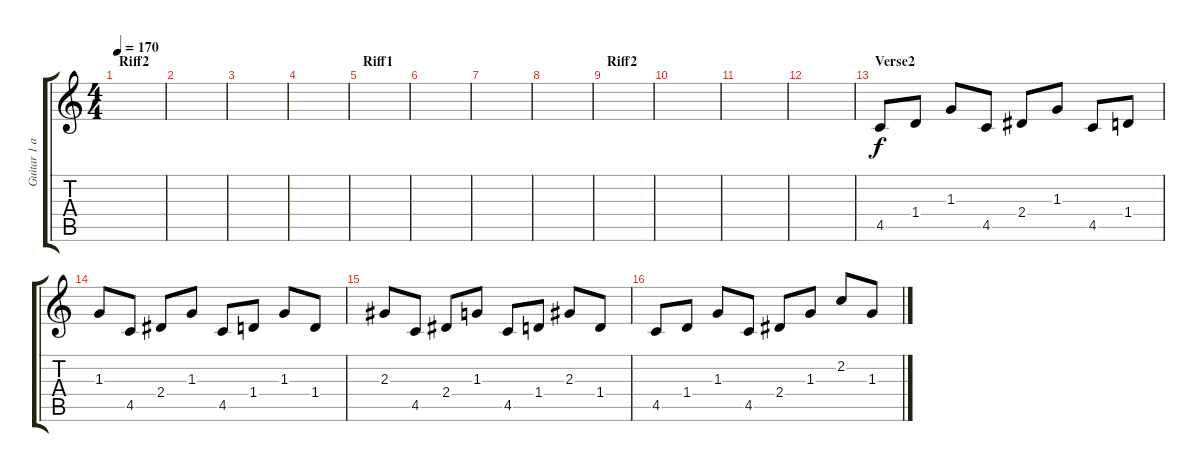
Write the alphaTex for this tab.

\track ("Guitar 1 acc" "Guitar 1 a") {instrument acousticguitarsteel}
\staff {score tabs}
\tuning (Eb4 Bb3 Gb3 Db3 Ab2 Eb2) {hide}
\ts (4 4)
\section ("" "Riff2")
\tempo 170
\clef g2
\ks c
|
|
|
|
\section ("" "Riff1")
|
|
|
|
\section ("" "Riff2")
|
|
|
|
\section ("" "Verse2")
4.5.8 1.4.8 1.3.8 4.5.8 2.4.8 1.3.8 4.5.8 1.4.8 |
1.3.8 4.5.8 2.4.8 1.3.8 4.5.8 1.4.8 1.3.8 1.4.8 |
2.3.8 4.5.8 2.4.8 1.3.8 4.5.8 1.4.8 2.3.8 1.4.8 |
4.5.8 1.4.8 1.3.8 4.5.8 2.4.8 1.3.8 2.2.8 1.3.8
